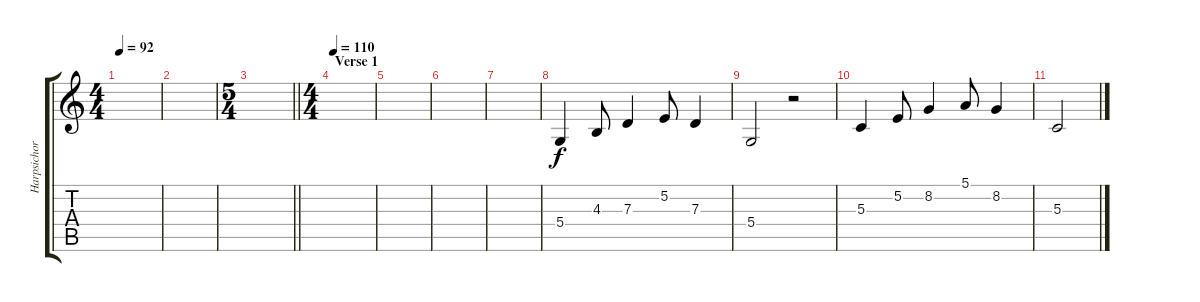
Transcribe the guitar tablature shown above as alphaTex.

\track ("Harpsichord" "Harpsichor") {instrument harpsichord}
\staff {score tabs}
\tuning (E4 B3 G3 D3 A2 E2) {hide}
\ts (4 4)
\tempo 92
\clef g2
\ks c
|
|
\ts (5 4)
\barLineRight lightlight
|
\ts (4 4)
\section ("" "Verse 1")
\tempo 110
|
|
|
|
5.4.4 4.3.8 7.3.4 5.2.8 7.3.4 |
5.4.2 r.2 |
5.3.4{dy f} 5.2.8 8.2.4 5.1.8 8.2.4 |
5.3.2
